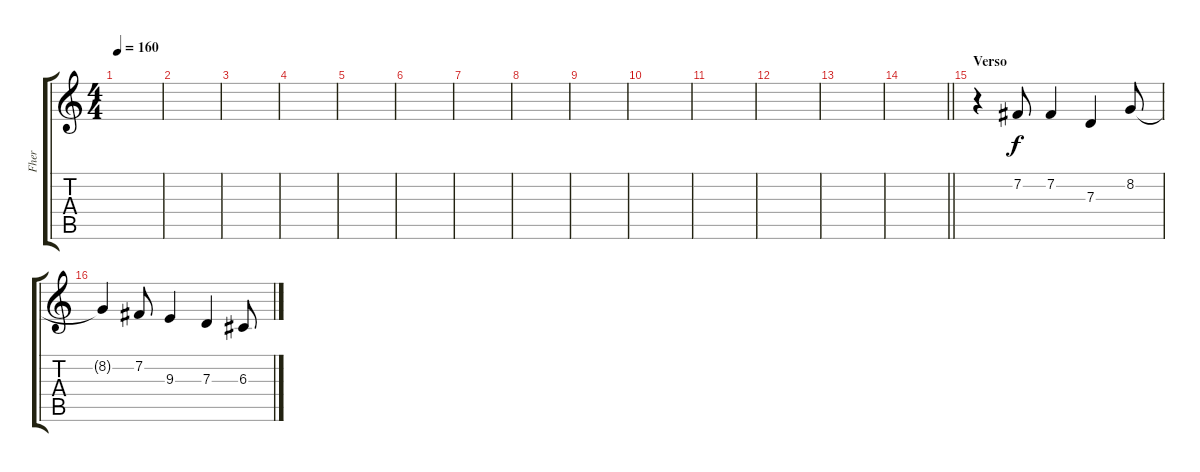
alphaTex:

\track ("Fher" "Fher") {instrument sopranosax}
\staff {score tabs}
\tuning (E4 B3 G3 D3 A2 E2) {hide}
\ts (4 4)
\tempo 160
\clef g2
\ks c
|
|
|
|
|
|
|
|
|
|
|
|
|
\barLineRight lightlight
|
\section ("" "Verso")
r.4 7.2.8 7.2.4 7.3.4 8.2.8 |
8.2{t}.4 7.2.8 9.3.4 7.3.4 6.3.8
